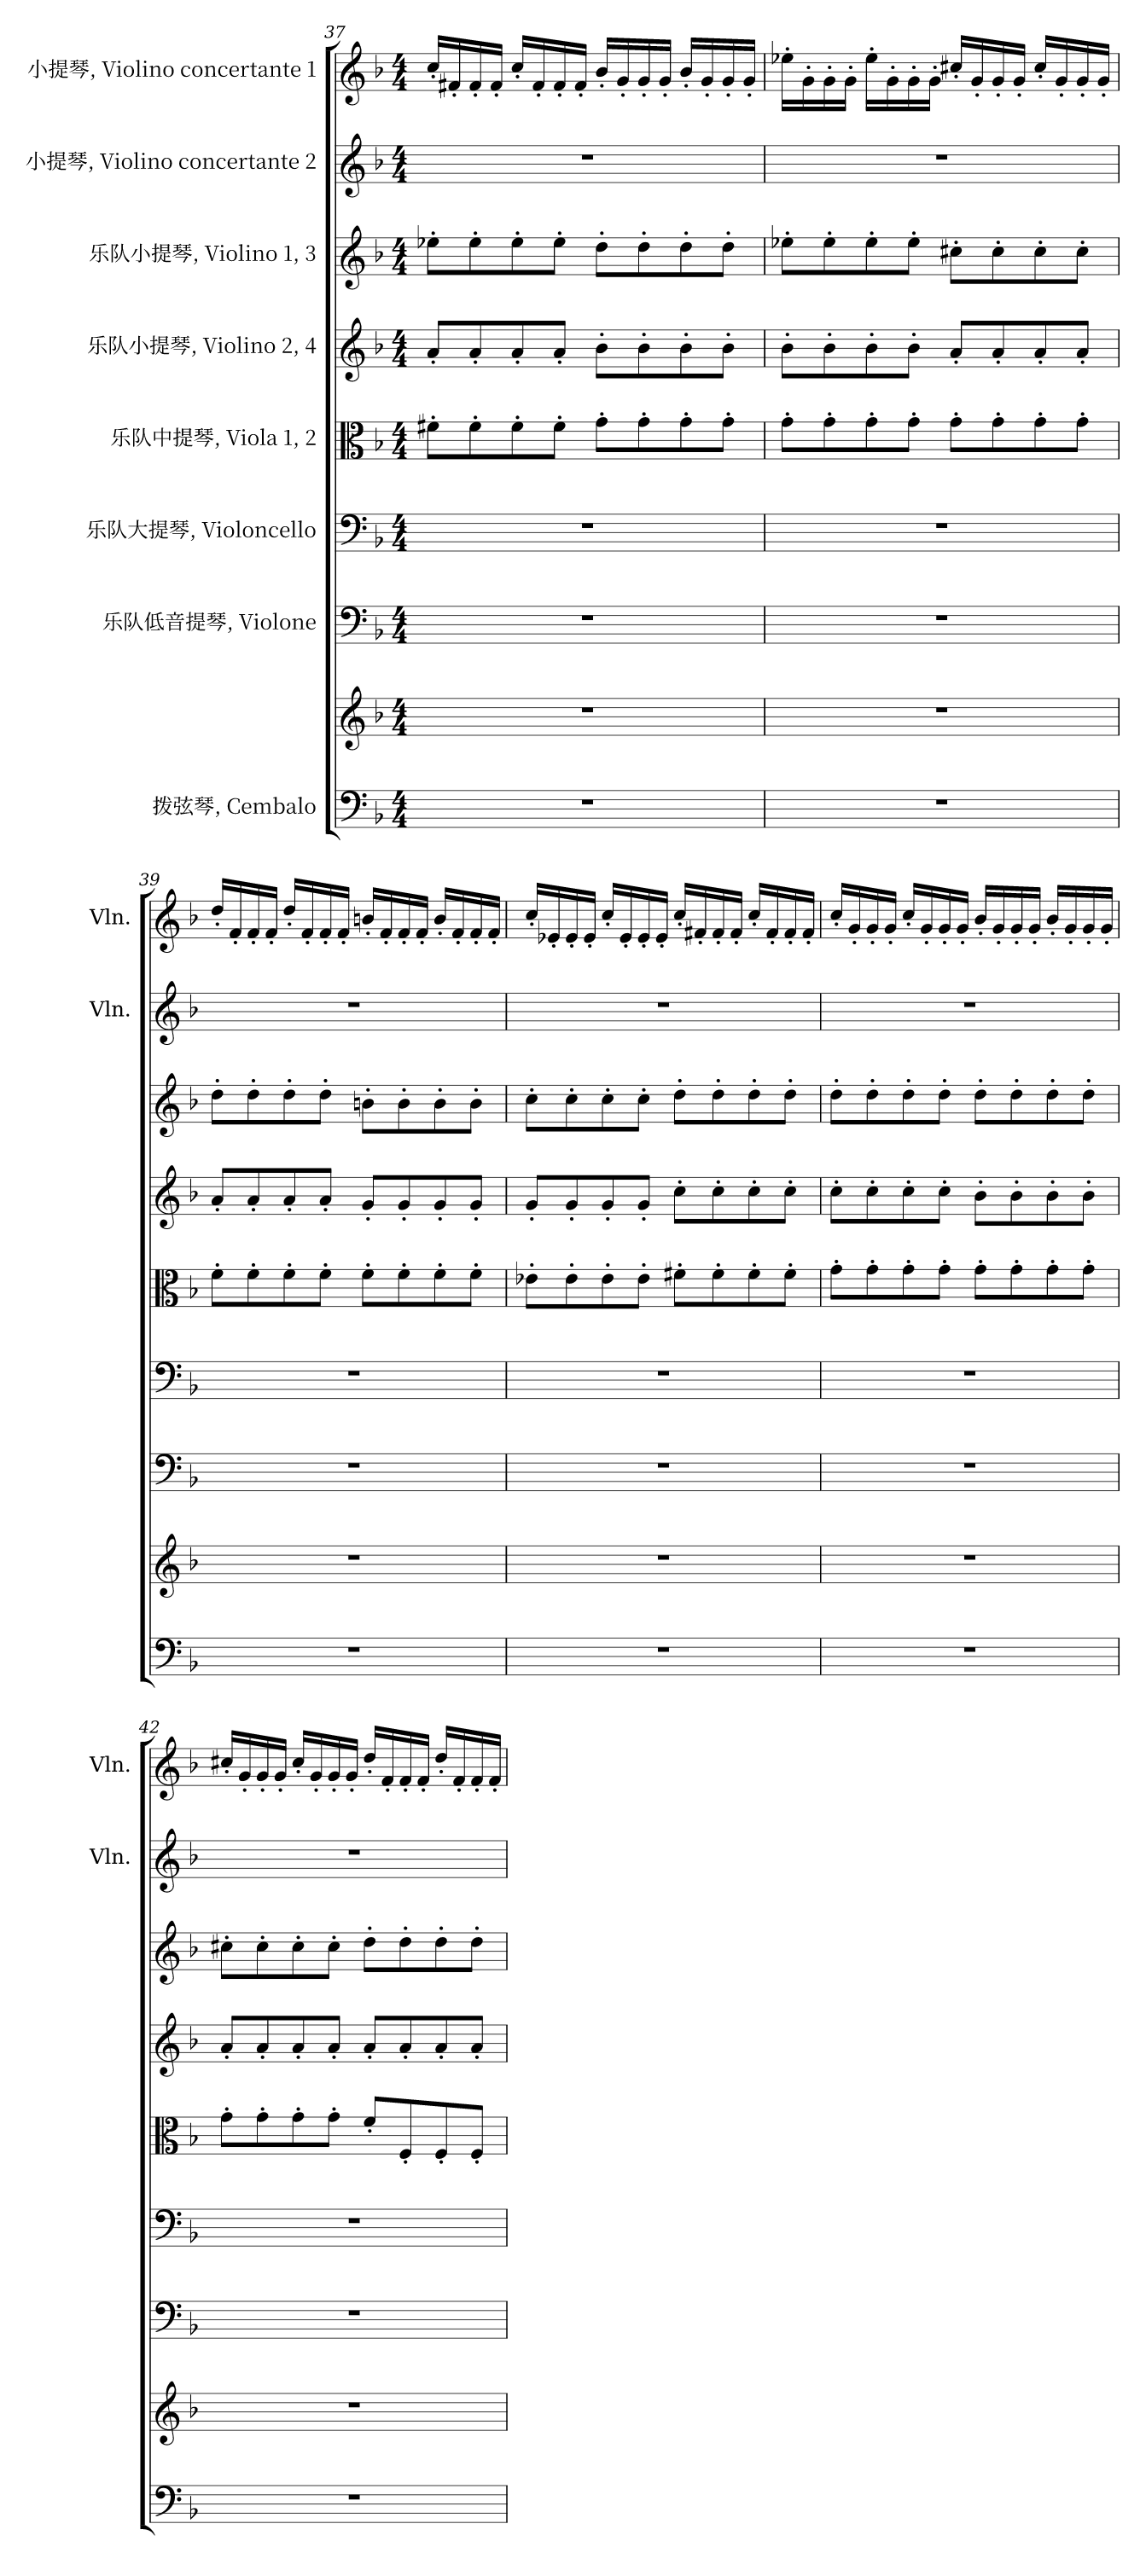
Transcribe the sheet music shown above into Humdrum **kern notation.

**kern	**kern	**kern	**kern	**kern	**kern	**kern	**kern	**kern
*part8	*part8	*part7	*part6	*part5	*part4	*part3	*part2	*part1
*staff9	*staff8	*staff7	*staff6	*staff5	*staff4	*staff3	*staff2	*staff1
*I"拨弦琴, Cembalo	*	*I"乐队低音提琴, Violone	*I"乐队大提琴, Violoncello	*I"乐队中提琴, Viola 1, 2	*I"乐队小提琴, Violino 2, 4	*I"乐队小提琴, Violino 1, 3	*I"小提琴, Violino concertante 2	*I"小提琴, Violino concertante 1
*	*	*	*	*	*	*	*I'Vln.	*I'Vln.
*clefF4	*clefG2	*clefF4	*clefF4	*clefC3	*clefG2	*clefG2	*clefG2	*clefG2
*	*	*ITrd7c12	*	*	*	*	*	*
*k[b-]	*k[b-]	*k[b-]	*k[b-]	*k[b-]	*k[b-]	*k[b-]	*k[b-]	*k[b-]
*M4/4	*M4/4	*M4/4	*M4/4	*M4/4	*M4/4	*M4/4	*M4/4	*M4/4
=37	=37	=37	=37	=37	=37	=37	=37	=37
1r	1r	1r	1r	8f#X'\L	8a'/L	8ee-X'\L	1r	16cc'/LL
.	.	.	.	.	.	.	.	16f#X'/
.	.	.	.	8f#'\	8a'/	8ee-'\	.	16f#'/
.	.	.	.	.	.	.	.	16f#'/JJ
.	.	.	.	8f#'\	8a'/	8ee-'\	.	16cc'/LL
.	.	.	.	.	.	.	.	16f#'/
.	.	.	.	8f#'\J	8a'/J	8ee-'\J	.	16f#'/
.	.	.	.	.	.	.	.	16f#'/JJ
.	.	.	.	8g'\L	8b-'\L	8dd'\L	.	16b-'/LL
.	.	.	.	.	.	.	.	16g'/
.	.	.	.	8g'\	8b-'\	8dd'\	.	16g'/
.	.	.	.	.	.	.	.	16g'/JJ
.	.	.	.	8g'\	8b-'\	8dd'\	.	16b-'/LL
.	.	.	.	.	.	.	.	16g'/
.	.	.	.	8g'\J	8b-'\J	8dd'\J	.	16g'/
.	.	.	.	.	.	.	.	16g'/JJ
!!LO:PB:g=z
=38	=38	=38	=38	=38	=38	=38	=38	=38
1r	1r	1r	1r	8g'\L	8b-'\L	8ee-X'\L	1r	16ee-X'\LL
.	.	.	.	.	.	.	.	16g'\
.	.	.	.	8g'\	8b-'\	8ee-'\	.	16g'\
.	.	.	.	.	.	.	.	16g'\JJ
.	.	.	.	8g'\	8b-'\	8ee-'\	.	16ee-'\LL
.	.	.	.	.	.	.	.	16g'\
.	.	.	.	8g'\J	8b-'\J	8ee-'\J	.	16g'\
.	.	.	.	.	.	.	.	16g'\JJ
.	.	.	.	8g'\L	8a'/L	8cc#X'\L	.	16cc#X'/LL
.	.	.	.	.	.	.	.	16g'/
.	.	.	.	8g'\	8a'/	8cc#'\	.	16g'/
.	.	.	.	.	.	.	.	16g'/JJ
.	.	.	.	8g'\	8a'/	8cc#'\	.	16cc#'/LL
.	.	.	.	.	.	.	.	16g'/
.	.	.	.	8g'\J	8a'/J	8cc#'\J	.	16g'/
.	.	.	.	.	.	.	.	16g'/JJ
=39	=39	=39	=39	=39	=39	=39	=39	=39
1r	1r	1r	1r	8f'\L	8a'/L	8dd'\L	1r	16dd'/LL
.	.	.	.	.	.	.	.	16f'/
.	.	.	.	8f'\	8a'/	8dd'\	.	16f'/
.	.	.	.	.	.	.	.	16f'/JJ
.	.	.	.	8f'\	8a'/	8dd'\	.	16dd'/LL
.	.	.	.	.	.	.	.	16f'/
.	.	.	.	8f'\J	8a'/J	8dd'\J	.	16f'/
.	.	.	.	.	.	.	.	16f'/JJ
.	.	.	.	8f'\L	8g'/L	8bn'\L	.	16bn'/LL
.	.	.	.	.	.	.	.	16f'/
.	.	.	.	8f'\	8g'/	8b'\	.	16f'/
.	.	.	.	.	.	.	.	16f'/JJ
.	.	.	.	8f'\	8g'/	8b'\	.	16b'/LL
.	.	.	.	.	.	.	.	16f'/
.	.	.	.	8f'\J	8g'/J	8b'\J	.	16f'/
.	.	.	.	.	.	.	.	16f'/JJ
!!LO:PB:g=z
=40	=40	=40	=40	=40	=40	=40	=40	=40
1r	1r	1r	1r	8e-X'\L	8g'/L	8cc'\L	1r	16cc'/LL
.	.	.	.	.	.	.	.	16e-X'/
.	.	.	.	8e-'\	8g'/	8cc'\	.	16e-'/
.	.	.	.	.	.	.	.	16e-'/JJ
.	.	.	.	8e-'\	8g'/	8cc'\	.	16cc'/LL
.	.	.	.	.	.	.	.	16e-'/
.	.	.	.	8e-'\J	8g'/J	8cc'\J	.	16e-'/
.	.	.	.	.	.	.	.	16e-'/JJ
.	.	.	.	8f#X'\L	8cc'\L	8dd'\L	.	16cc'/LL
.	.	.	.	.	.	.	.	16f#X'/
.	.	.	.	8f#'\	8cc'\	8dd'\	.	16f#'/
.	.	.	.	.	.	.	.	16f#'/JJ
.	.	.	.	8f#'\	8cc'\	8dd'\	.	16cc'/LL
.	.	.	.	.	.	.	.	16f#'/
.	.	.	.	8f#'\J	8cc'\J	8dd'\J	.	16f#'/
.	.	.	.	.	.	.	.	16f#'/JJ
=41	=41	=41	=41	=41	=41	=41	=41	=41
1r	1r	1r	1r	8g'\L	8cc'\L	8dd'\L	1r	16cc'/LL
.	.	.	.	.	.	.	.	16g'/
.	.	.	.	8g'\	8cc'\	8dd'\	.	16g'/
.	.	.	.	.	.	.	.	16g'/JJ
.	.	.	.	8g'\	8cc'\	8dd'\	.	16cc'/LL
.	.	.	.	.	.	.	.	16g'/
.	.	.	.	8g'\J	8cc'\J	8dd'\J	.	16g'/
.	.	.	.	.	.	.	.	16g'/JJ
.	.	.	.	8g'\L	8b-'\L	8dd'\L	.	16b-'/LL
.	.	.	.	.	.	.	.	16g'/
.	.	.	.	8g'\	8b-'\	8dd'\	.	16g'/
.	.	.	.	.	.	.	.	16g'/JJ
.	.	.	.	8g'\	8b-'\	8dd'\	.	16b-'/LL
.	.	.	.	.	.	.	.	16g'/
.	.	.	.	8g'\J	8b-'\J	8dd'\J	.	16g'/
.	.	.	.	.	.	.	.	16g'/JJ
!!LO:PB:g=z
=42	=42	=42	=42	=42	=42	=42	=42	=42
1r	1r	1r	1r	8g'\L	8a'/L	8cc#X'\L	1r	16cc#X'/LL
.	.	.	.	.	.	.	.	16g'/
.	.	.	.	8g'\	8a'/	8cc#'\	.	16g'/
.	.	.	.	.	.	.	.	16g'/JJ
.	.	.	.	8g'\	8a'/	8cc#'\	.	16cc#'/LL
.	.	.	.	.	.	.	.	16g'/
.	.	.	.	8g'\J	8a'/J	8cc#'\J	.	16g'/
.	.	.	.	.	.	.	.	16g'/JJ
.	.	.	.	8f'/L	8a'/L	8dd'\L	.	16dd'/LL
.	.	.	.	.	.	.	.	16f'/
.	.	.	.	8F'/	8a'/	8dd'\	.	16f'/
.	.	.	.	.	.	.	.	16f'/JJ
.	.	.	.	8F'/	8a'/	8dd'\	.	16dd'/LL
.	.	.	.	.	.	.	.	16f'/
.	.	.	.	8F'/J	8a'/J	8dd'\J	.	16f'/
.	.	.	.	.	.	.	.	16f'/JJ
=	=	=	=	=	=	=	=	=
*-	*-	*-	*-	*-	*-	*-	*-	*-
